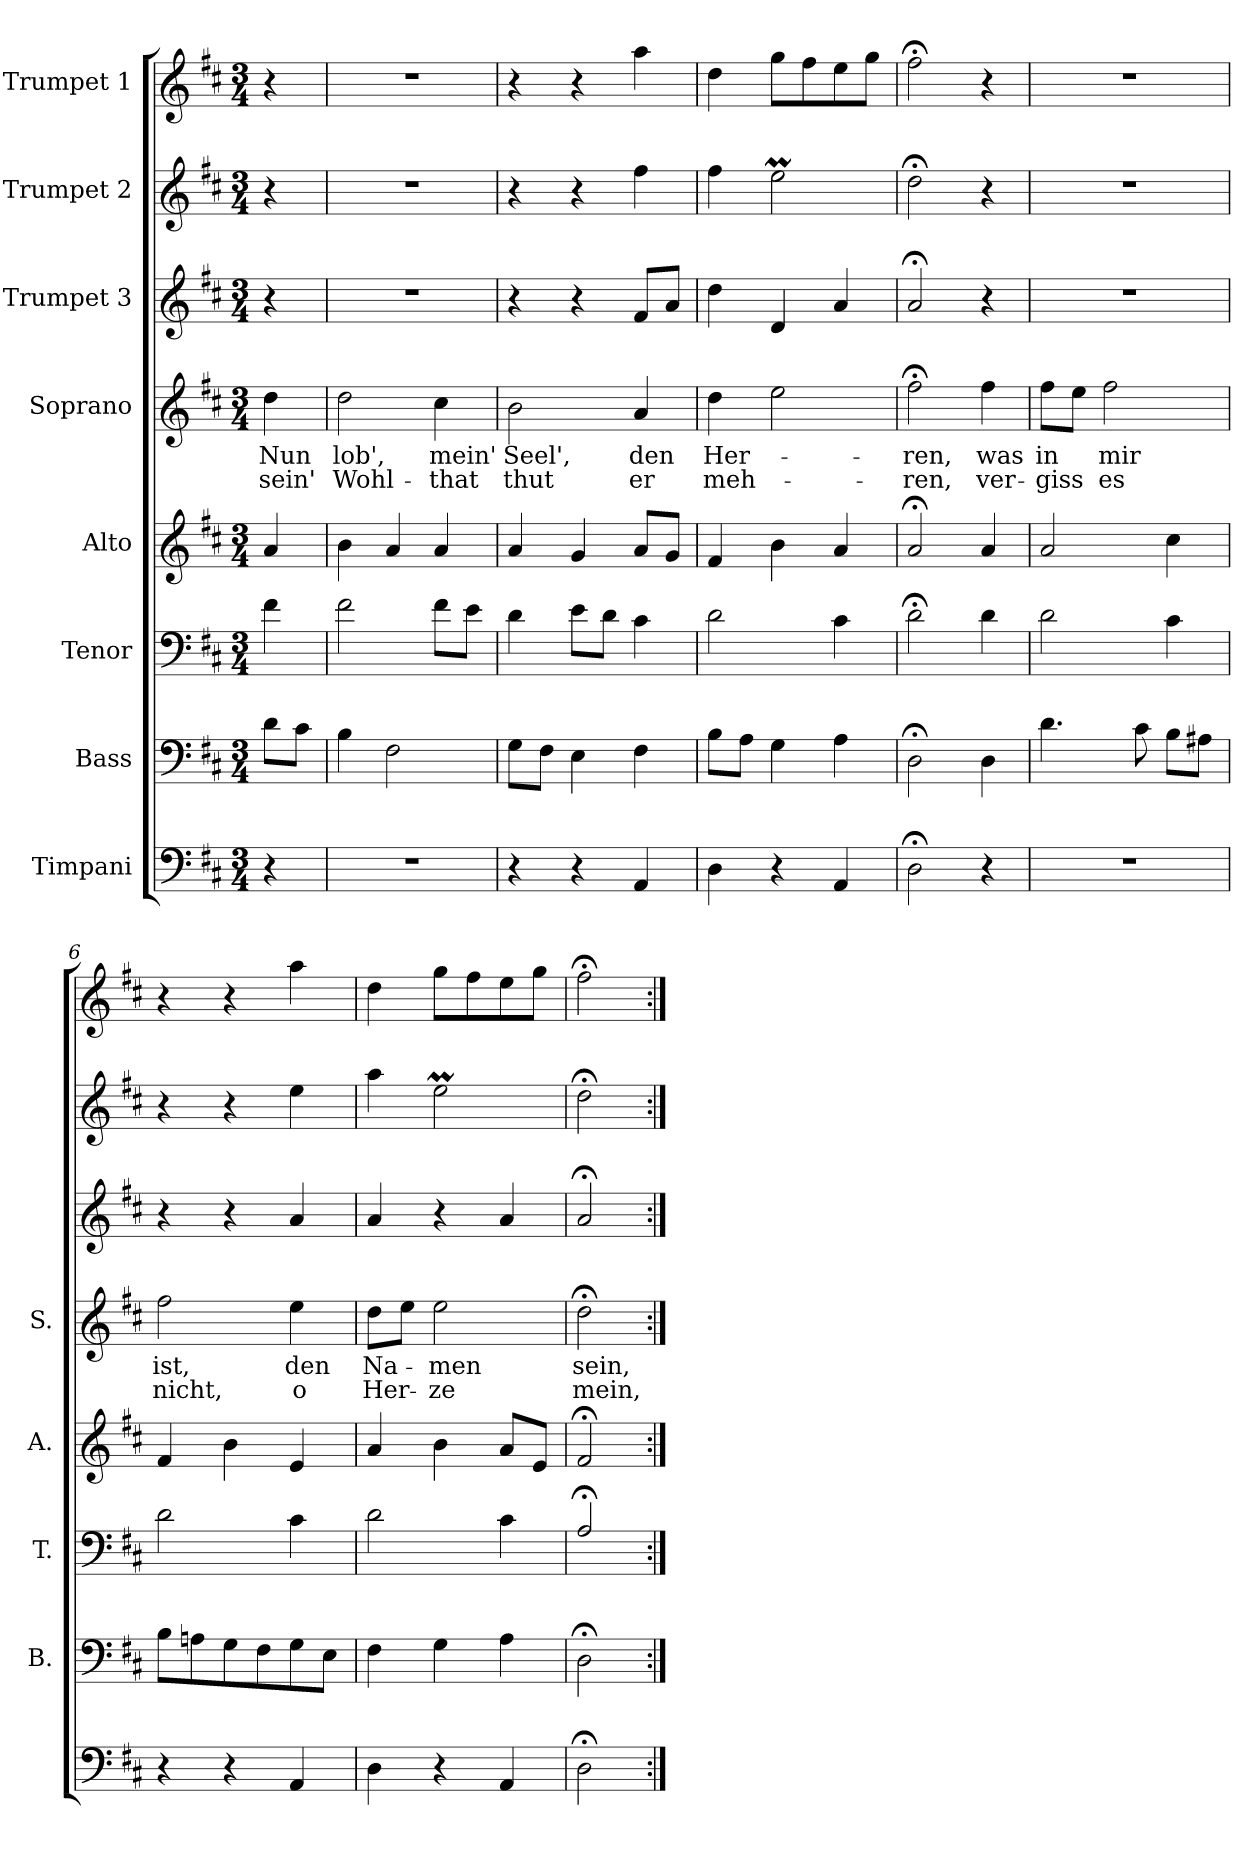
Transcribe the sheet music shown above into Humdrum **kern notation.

**kern	**kern	**kern	**kern	**kern	**text	**text	**kern	**kern	**kern
*part8	*part7	*part6	*part5	*part4	*part4	*part4	*part3	*part2	*part1
*staff8	*staff7	*staff6	*staff5	*staff4	*staff4	*staff4	*staff3	*staff2	*staff1
*I"Timpani	*I"Bass	*I"Tenor	*I"Alto	*I"Soprano	*	*	*I"Trumpet 3	*I"Trumpet 2	*I"Trumpet 1
*	*I'B.	*I'T.	*I'A.	*I'S.	*	*	*	*	*
*clefF4	*clefF4	*clefF4	*clefG2	*clefG2	*	*	*clefG2	*clefG2	*clefG2
*k[f#c#]	*k[f#c#]	*k[f#c#]	*k[f#c#]	*k[f#c#]	*	*	*k[f#c#]	*k[f#c#]	*k[f#c#]
*D:	*D:	*D:	*D:	*D:	*	*	*D:	*D:	*D:
*M3/4	*M3/4	*M3/4	*M3/4	*M3/4	*	*	*M3/4	*M3/4	*M3/4
=	=	=	=	=	=	=	=	=	=
4r	8d\L	4f#\	4a/	4dd\	Nun	sein'	4r	4r	4r
.	8c#\J	.	.	.	.	.	.	.	.
=1	=1	=1	=1	=1	=1	=1	=1	=1	=1
2.r	4B\	2f#\	4b\	2dd\	lob',	Wohl-	2.r	2.r	2.r
.	2F#\	.	4a/	.	.	.	.	.	.
.	.	8f#\L	4a/	4cc#\	mein'	-that	.	.	.
.	.	8e\J	.	.	.	.	.	.	.
=2	=2	=2	=2	=2	=2	=2	=2	=2	=2
4r	8G\L	4d\	4a/	2b\	Seel',	thut	4r	4r	4r
.	8F#\J	.	.	.	.	.	.	.	.
4r	4E\	8e\L	4g/	.	.	.	4r	4r	4r
.	.	8d\J	.	.	.	.	.	.	.
4AA/	4F#\	4c#\	8a/L	4a/	den	er	8f#/L	4ff#\	4aa\
.	.	.	8g/J	.	.	.	8a/J	.	.
=3	=3	=3	=3	=3	=3	=3	=3	=3	=3
4D\	8B\L	2d\	4f#/	4dd\	Her-	meh-	4dd\	4ff#\	4dd\
.	8A\J	.	.	.	.	.	.	.	.
4r	4G\	.	4b\	2ee\	.	.	4d/	2eeM\	8gg\L
.	.	.	.	.	.	.	.	.	8ff#\
4AA/	4A\	4c#\	4a/	.	.	.	4a/	.	8ee\
.	.	.	.	.	.	.	.	.	8gg\J
=4	=4	=4	=4	=4	=4	=4	=4	=4	=4
2D;<\	2D;<\	2d;<\	2a;</	2ff#;<\	-ren,	-ren,	2a;</	2dd;<\	2ff#;<\
4r	4D\	4d\	4a/	4ff#\	was	ver-	4r	4r	4r
=5	=5	=5	=5	=5	=5	=5	=5	=5	=5
2.r	4.d\	2d\	2a/	8ff#\L	in	-giss	2.r	2.r	2.r
.	.	.	.	8ee\J	.	.	.	.	.
.	.	.	.	2ff#\	mir	es	.	.	.
.	8c#\	.	.	.	.	.	.	.	.
.	8B\L	4c#\	4cc#\	.	.	.	.	.	.
.	8A#X\J	.	.	.	.	.	.	.	.
=6	=6	=6	=6	=6	=6	=6	=6	=6	=6
4r	8B\L	2d\	4f#/	2ff#\	ist,	nicht,	4r	4r	4r
.	8An\	.	.	.	.	.	.	.	.
4r	8G\	.	4b\	.	.	.	4r	4r	4r
.	8F#\	.	.	.	.	.	.	.	.
4AA/	8G\	4c#\	4e/	4ee\	den	o	4a/	4ee\	4aa\
.	8E\J	.	.	.	.	.	.	.	.
=7	=7	=7	=7	=7	=7	=7	=7	=7	=7
4D\	4F#\	2d\	4a/	8dd\L	Na-	Her-	4a/	4aa\	4dd\
.	.	.	.	8ee\J	.	.	.	.	.
4r	4G\	.	4b\	2ee\	-men	-ze	4r	2eeM\	8gg\L
.	.	.	.	.	.	.	.	.	8ff#\
4AA/	4A\	4c#\	8a/L	.	.	.	4a/	.	8ee\
.	.	.	8e/J	.	.	.	.	.	8gg\J
=8	=8	=8	=8	=8	=8	=8	=8	=8	=8
2D;<\	2D;<\	2A;</	2f#;</	2dd;<\	sein,	mein,	2a;</	2dd;<\	2ff#;<\
=:|!	=:|!	=:|!	=:|!	=:|!	=:|!	=:|!	=:|!	=:|!	=:|!
*-	*-	*-	*-	*-	*-	*-	*-	*-	*-
